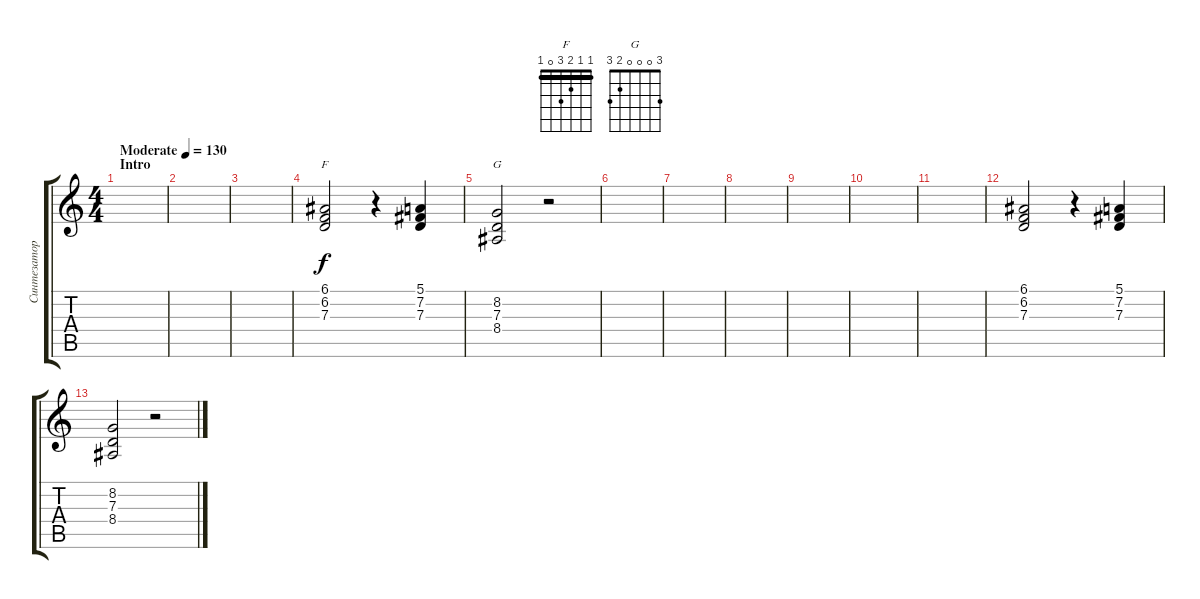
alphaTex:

\track ("Синтезатор" "Синтезатор") {instrument acousticgrandpiano}
\staff {score tabs}
\tuning (E4 B3 G3 D3 A2 E2) {hide}
\chord ("F" 1 1 2 3 0 1) {barre 1}
\chord ("G" 3 0 0 0 2 3)
\ts (4 4)
\section ("" "Intro")
\tempo (130 "Moderate")
\clef g2
\ks c
|
|
|
(6.1 6.2 7.3).2{ch "F"} r.4 (5.1 7.2 7.3).4 |
(8.2 7.3 8.4).2{ch "G"} r.2 |
|
|
|
|
|
|
(6.1 6.2 7.3).2 r.4 (5.1 7.2 7.3).4 |
(8.2 7.3 8.4).2 r.2
